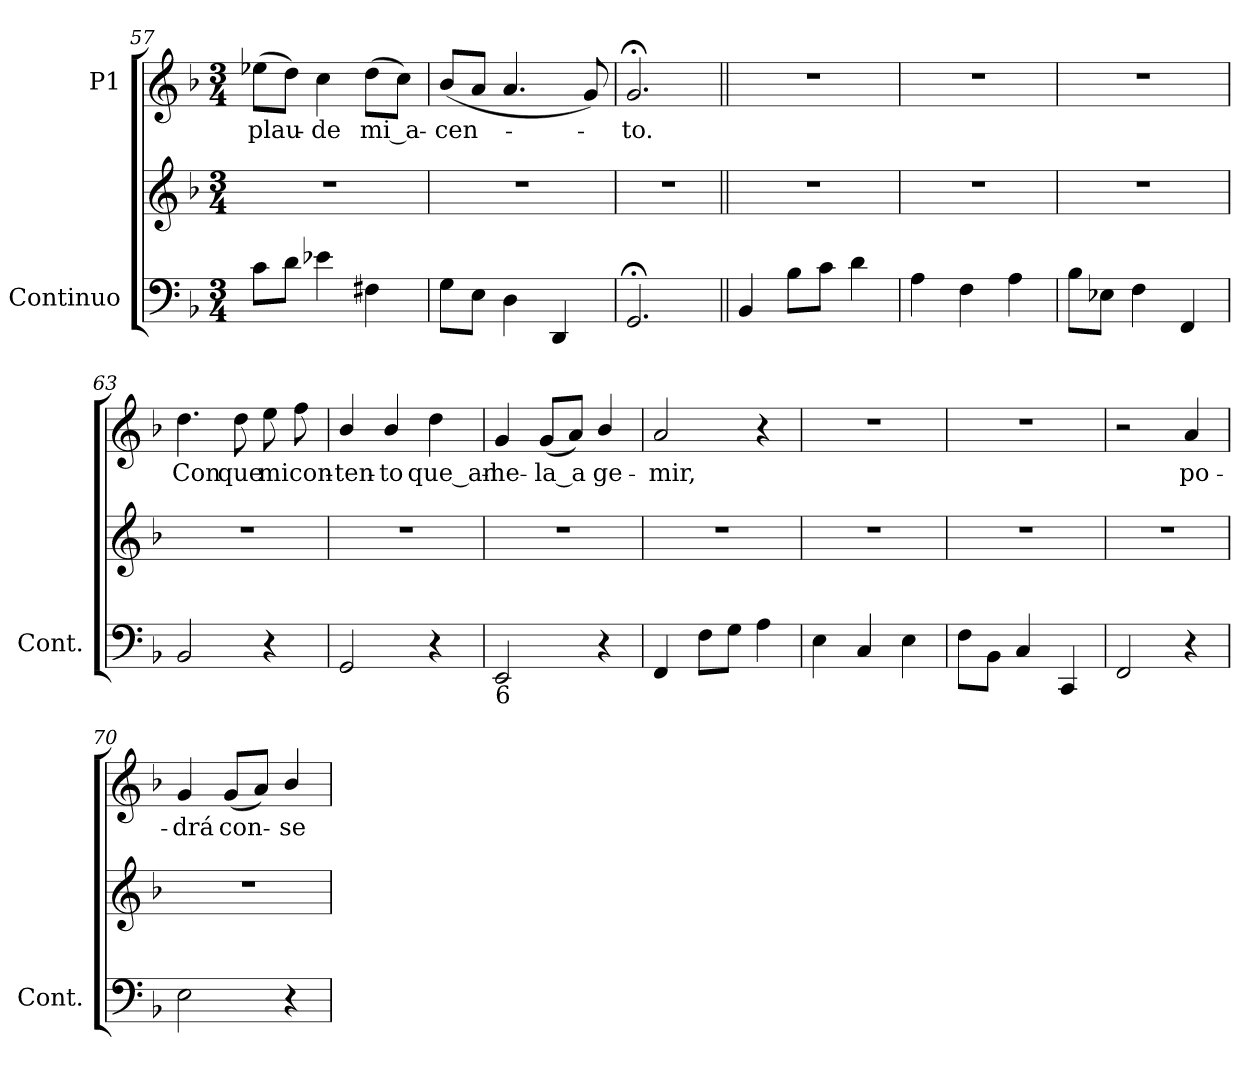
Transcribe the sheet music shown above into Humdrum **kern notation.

**kern	**kern	**kern	**text
*part2	*part2	*part1	*part1
*staff3	*staff2	*staff1	*staff1
*I"Continuo	*	*I"P1	*
*I'Cont.	*	*	*
*clefF4	*clefG2	*clefG2	*
*k[b-]	*k[b-]	*k[b-]	*
*F:	*F:	*F:	*
*M3/4	*M3/4	*M3/4	*
=57	=57	=57	=57
!	!LO:N:vis=1	!	!
!	!	!	!LO:LY:b:color=#000000
8ci\L	2.r	(8ee-Xi\L	-plau-
8di\J	.	8ddi\J)	.
!	!	!	!LO:LY:b:color=#000000
4e-Xi\	.	4cci\	-de
!	!	!	!LO:LY:b:color=#000000
4F#Xi\	.	(8ddi\L	mi_a-
.	.	8cci\J)	.
=58	=58	=58	=58
!	!LO:N:vis=1	!	!
!	!	!	!LO:LY:b:color=#000000
8Gi\L	2.r	(8b-i/L	-cen-
8Ei\J	.	8ai/J	.
4Di\	.	4.ai/	.
4DDi/	.	.	.
.	.	8gi/)	.
=59	=59	=59	=59
!	!LO:N:vis=1	!	!
!	!	!	!LO:LY:b:color=#000000
2.GG;i/	2.r	2.g;i/	-to.
!!LO:PB:g=z
=60||	=60||	=60||	=60||
!	!LO:N:vis=1	!LO:N:vis=1	!
4BB-i/	2.r	2.r	.
8B-i\L	.	.	.
8ci\J	.	.	.
4di\	.	.	.
=61	=61	=61	=61
!	!LO:N:vis=1	!LO:N:vis=1	!
4Ai\	2.r	2.r	.
4Fi\	.	.	.
4Ai\	.	.	.
=62	=62	=62	=62
!	!LO:N:vis=1	!LO:N:vis=1	!
8B-i\L	2.r	2.r	.
8E-Xi\J	.	.	.
4Fi\	.	.	.
4FFi/	.	.	.
=63	=63	=63	=63
!	!LO:N:vis=1	!	!
!	!	!	!LO:LY:b:color=#000000
2BB-i/	2.r	4.ddi\	Con
!	!	!	!LO:LY:b:color=#000000
.	.	8ddi\	que
!	!	!	!LO:LY:b:color=#000000
4r	.	8eei\	mi
!	!	!	!LO:LY:b:color=#000000
.	.	8ffi\	con-
=64	=64	=64	=64
!	!LO:N:vis=1	!	!
!	!	!	!LO:LY:b:color=#000000
2GGi/	2.r	4b-i/	-ten-
!	!	!	!LO:LY:b:color=#000000
.	.	4b-i/	-to
!	!	!	!LO:LY:b:color=#000000
4r	.	4ddi\	que_an-
=65	=65	=65	=65
!	!LO:N:vis=1	!	!
!LO:TX:b:t=6	!	!	!
!	!	!	!LO:LY:b:color=#000000
2EEi/	2.r	4gi/	-he-
!	!	!	!LO:LY:b:color=#000000
.	.	(8gi/L	-la_a
.	.	8ai/J)	.
!	!	!	!LO:LY:b:color=#000000
4r	.	4b-i/	ge-
=66	=66	=66	=66
!	!LO:N:vis=1	!	!
!	!	!	!LO:LY:b:color=#000000
4FFi/	2.r	2ai/	-mir,
8Fi\L	.	.	.
8Gi\J	.	.	.
4Ai\	.	4r	.
=67	=67	=67	=67
!	!LO:N:vis=1	!LO:N:vis=1	!
4Ei\	2.r	2.r	.
4Ci/	.	.	.
4Ei\	.	.	.
!!LO:LB:g=z
=68	=68	=68	=68
!	!LO:N:vis=1	!LO:N:vis=1	!
8Fi\L	2.r	2.r	.
8BB-i\J	.	.	.
4Ci/	.	.	.
4CCi/	.	.	.
=69	=69	=69	=69
!	!LO:N:vis=1	!	!
2FFi/	2.r	2r	.
!	!	!	!LO:LY:b:color=#000000
4r	.	4ai/	po-
=70	=70	=70	=70
!	!LO:N:vis=1	!	!
!	!	!	!LO:LY:b:color=#000000
2Ei\	2.r	4gi/	-drá
!	!	!	!LO:LY:b:color=#000000
.	.	(8gi/L	con-
.	.	8ai/J)	.
!	!	!	!LO:LY:b:color=#000000
4r	.	4b-i/	-se-
=	=	=	=
*-	*-	*-	*-
